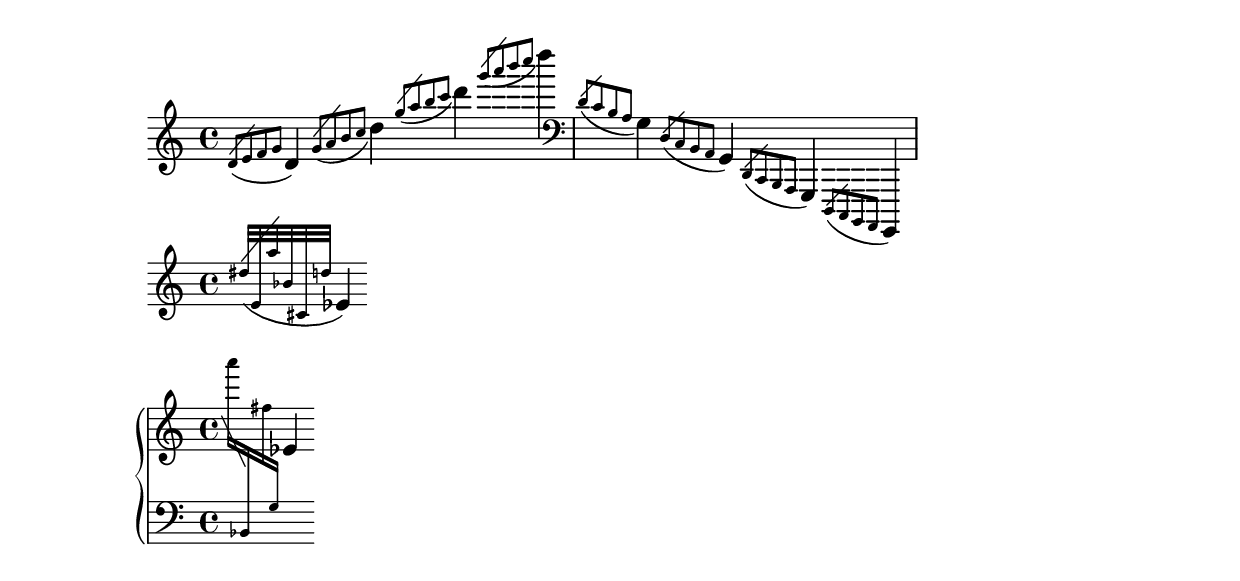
%% http://lsr.di.unimi.it/LSR/Item?id=721
%% see also http://lilypond.org/doc/v2.18/Documentation/notation/special-rhythmic-concerns
%% see also http://lilypond.1069038.n5.nabble.com/LSR-v2-18-quot-Slashed-beamed-grace-notes-quot-enhancement-proposal-tc159585.html


%LSR contributed by David Nalesnik (see http://lilypond.1069038.n5.nabble.com/So-slashed-beamed-grace-notes-td152817.html)
%LSR original contributed by Valentin Villenave

% The argument `ang' is the amount of slant, expressed in degrees.
%
% Stem-fraction is the distance between the point the slash crosses the stem
% and the notehead-end of the stem.  It is expressed as a number between 0 and 1.
%
% The argument `protrusion' is the extra distance the slash
% extends beyond its intersection with stem and beam

slash =
#(define-music-function (parser location ang stem-fraction protrusion)
   (number? number? number?)
   (remove-grace-property 'Voice 'Stem 'direction) ; necessary?
   #{
     \once \override Stem #'stencil =
     #(lambda (grob)
       (let* ((X-parent (ly:grob-parent grob X))
              (is-rest? (ly:grob? (ly:grob-object X-parent 'rest))))
         (if is-rest?
             empty-stencil
             (let* ((ang (degrees->radians ang))
                    ; We need the beam and its slope so that slash will
                    ; extend uniformly past the stem and the beam
                    (beam (ly:grob-object grob 'beam))
                    (beam-X-pos (ly:grob-property beam 'X-positions))
                    (beam-Y-pos (ly:grob-property beam 'positions))
                    (beam-slope (/ (- (cdr beam-Y-pos) (car beam-Y-pos))
                                   (- (cdr beam-X-pos) (car beam-X-pos))))
                    (beam-angle (atan beam-slope))
                    (stem-Y-ext (ly:grob-extent grob grob Y))
                    ; Stem.length is expressed in half staff-spaces
                    (stem-length (/ (ly:grob-property grob 'length) 2.0))
                    (dir (ly:grob-property grob 'direction))
                    ; if stem points up. car represents segment of stem
                    ; closest to notehead; if down, cdr does
                    (stem-ref (if (= dir 1) (car stem-Y-ext) (cdr stem-Y-ext)))
                    (stem-segment (* stem-length stem-fraction))
                    ; Where does slash cross the stem?
                    (slash-stem-Y (+ stem-ref (* dir stem-segment)))
                    ; These are values for the portion of the slash that
                    ; intersects the beamed group.
                    (dx (/ (- stem-length stem-segment)
                           (- (tan ang) (* dir beam-slope))))
                    (dy (* (tan ang) dx))
                    ; Now, we add in the wings
                    (protrusion-dx (* (cos ang) protrusion))
                    (protrusion-dy (* (sin ang) protrusion))
                    (x1 (- protrusion-dx))
                    (y1 (- slash-stem-Y (* dir protrusion-dy)))
                    (x2 (+ dx protrusion-dx))
                    (y2 (+ slash-stem-Y
                           (* dir (+ dy protrusion-dy))))
                    (th (ly:staff-symbol-line-thickness grob))
                    (stil (ly:stem::print grob)))

              (ly:stencil-add
                stil
                (make-line-stencil th x1 y1 x2 y2))))))
   #})

slashI = {
  \slash 50 0.6 1.0
}

slashII = {
  \slash 45 0.5 0.8
}

\layout {
  ragged-right = ##t
}

\new Staff {
  \relative c' {
    \acciaccatura { \slashI d8[ e f g] } d4
    \acciaccatura { \slashI g8[ a b c] } d4
    \acciaccatura { \slashI g8[ a b c] } d4
    \acciaccatura { \slashI g8[ a b c ] } d4
    \clef bass
    \acciaccatura { \slashII d,,,8[ c b a ] } g4
    \acciaccatura { \slashII d8[ c b a ] } g4
    \acciaccatura { \slashII d8[ c b a ] } g4
    \acciaccatura { \slashII d8[ c b a ] } g4
  }
}

\new Staff {
  \relative c'' {
    \acciaccatura {
      \slash 50 0.4 1
      dis32[ e, a' bes, cis, d' ]
    }
    es,4
  }
}

\new PianoStaff <<
  \new Staff = "1" {
    s1*0
    \grace {
      \slash 65 0.8 1.5
      \stemDown
      a'''16[
      \change Staff = "2"
      \stemUp
      bes,
      \change Staff = "1"
      \stemDown
      fis''16
      \change Staff = "2"
      \stemUp
      g]
    }
    \change Staff = "1"
    es'4
  }
  \new Staff = "2" {
    \clef bass
    \grace s4
    s4
  }
>>
